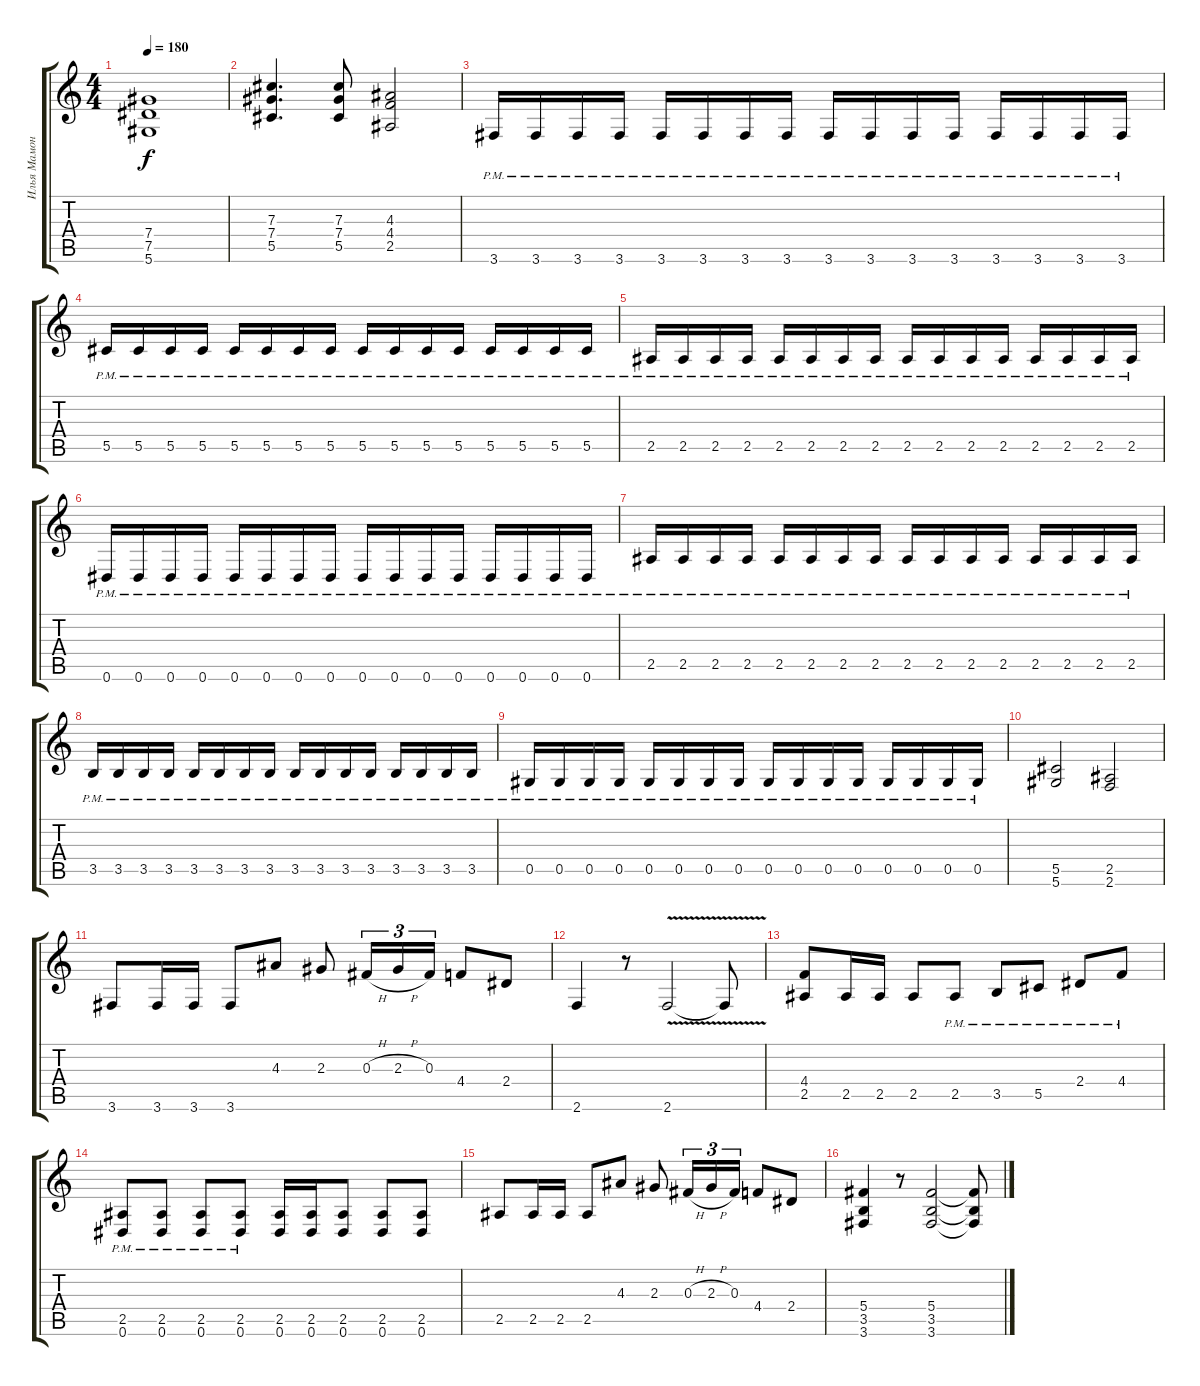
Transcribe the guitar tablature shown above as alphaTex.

\track ("Илья Мамонтов" "Илья Мамон") {instrument distortionguitar}
\staff {score tabs}
\tuning (Eb4 Bb3 Gb3 Db3 Ab2 Eb2) {hide}
\ts (4 4)
\tempo 180
\clef g2
\ks c
(7.4 7.5 5.6).1{dy f} |
(7.3 7.4 5.5).4{d} (7.3 7.4 5.5).8 (4.3 4.4 2.5).2 |
3.6{pm}.16 3.6{pm}.16 3.6{pm}.16 3.6{pm}.16 3.6{pm}.16 3.6{pm}.16 3.6{pm}.16 3.6{pm}.16 3.6{pm}.16 3.6{pm}.16 3.6{pm}.16 3.6{pm}.16 3.6{pm}.16 3.6{pm}.16 3.6{pm}.16 3.6{pm}.16 |
5.5{pm}.16 5.5{pm}.16 5.5{pm}.16 5.5{pm}.16 5.5{pm}.16 5.5{pm}.16 5.5{pm}.16 5.5{pm}.16 5.5{pm}.16 5.5{pm}.16 5.5{pm}.16 5.5{pm}.16 5.5{pm}.16 5.5{pm}.16 5.5{pm}.16 5.5{pm}.16 |
2.5{pm}.16 2.5{pm}.16 2.5{pm}.16 2.5{pm}.16 2.5{pm}.16 2.5{pm}.16 2.5{pm}.16 2.5{pm}.16 2.5{pm}.16 2.5{pm}.16 2.5{pm}.16 2.5{pm}.16 2.5{pm}.16 2.5{pm}.16 2.5{pm}.16 2.5{pm}.16 |
0.6{pm}.16 0.6{pm}.16 0.6{pm}.16 0.6{pm}.16 0.6{pm}.16 0.6{pm}.16 0.6{pm}.16 0.6{pm}.16 0.6{pm}.16 0.6{pm}.16 0.6{pm}.16 0.6{pm}.16 0.6{pm}.16 0.6{pm}.16 0.6{pm}.16 0.6{pm}.16 |
2.5{pm}.16 2.5{pm}.16 2.5{pm}.16 2.5{pm}.16 2.5{pm}.16 2.5{pm}.16 2.5{pm}.16 2.5{pm}.16 2.5{pm}.16 2.5{pm}.16 2.5{pm}.16 2.5{pm}.16 2.5{pm}.16 2.5{pm}.16 2.5{pm}.16 2.5{pm}.16 |
3.5{pm}.16 3.5{pm}.16 3.5{pm}.16 3.5{pm}.16 3.5{pm}.16 3.5{pm}.16 3.5{pm}.16 3.5{pm}.16 3.5{pm}.16 3.5{pm}.16 3.5{pm}.16 3.5{pm}.16 3.5{pm}.16 3.5{pm}.16 3.5{pm}.16 3.5{pm}.16 |
0.5{pm}.16 0.5{pm}.16 0.5{pm}.16 0.5{pm}.16 0.5{pm}.16 0.5{pm}.16 0.5{pm}.16 0.5{pm}.16 0.5{pm}.16 0.5{pm}.16 0.5{pm}.16 0.5{pm}.16 0.5{pm}.16 0.5{pm}.16 0.5{pm}.16 0.5{pm}.16 |
(5.5 5.6).2 (2.5 2.6).2 |
3.6.8 3.6.16 3.6.16 3.6.8 4.3.8 2.3.8 0.3{h}.16{tu (3 2)} 2.3{h}.16{tu (3 2)} 0.3.16{tu (3 2)} 4.4.8 2.4.8 |
2.6.4 r.8 2.6{v}.2 2.6{t}.8 |
(4.4 2.5).8 2.5.16 2.5.16 2.5.8 2.5{pm}.8 3.5{pm}.8 5.5{pm}.8 2.4{pm}.8 4.4{pm}.8 |
(2.5{pm} 0.6{pm}).8 (2.5{pm} 0.6{pm}).8 (2.5{pm} 0.6{pm}).8 (2.5{pm} 0.6{pm}).8 (2.5 0.6).16 (2.5 0.6).16 (2.5 0.6).8 (2.5 0.6).8 (2.5 0.6).8 |
2.5.8 2.5.16 2.5.16 2.5.8 4.3.8 2.3.8 0.3{h}.16{tu (3 2)} 2.3{h}.16{tu (3 2)} 0.3.16{tu (3 2)} 4.4.8 2.4.8 |
(5.4 3.5 3.6).4 r.8 (5.4 3.5 3.6).2 (5.4{t} 3.5{t} 3.6{t}).8
